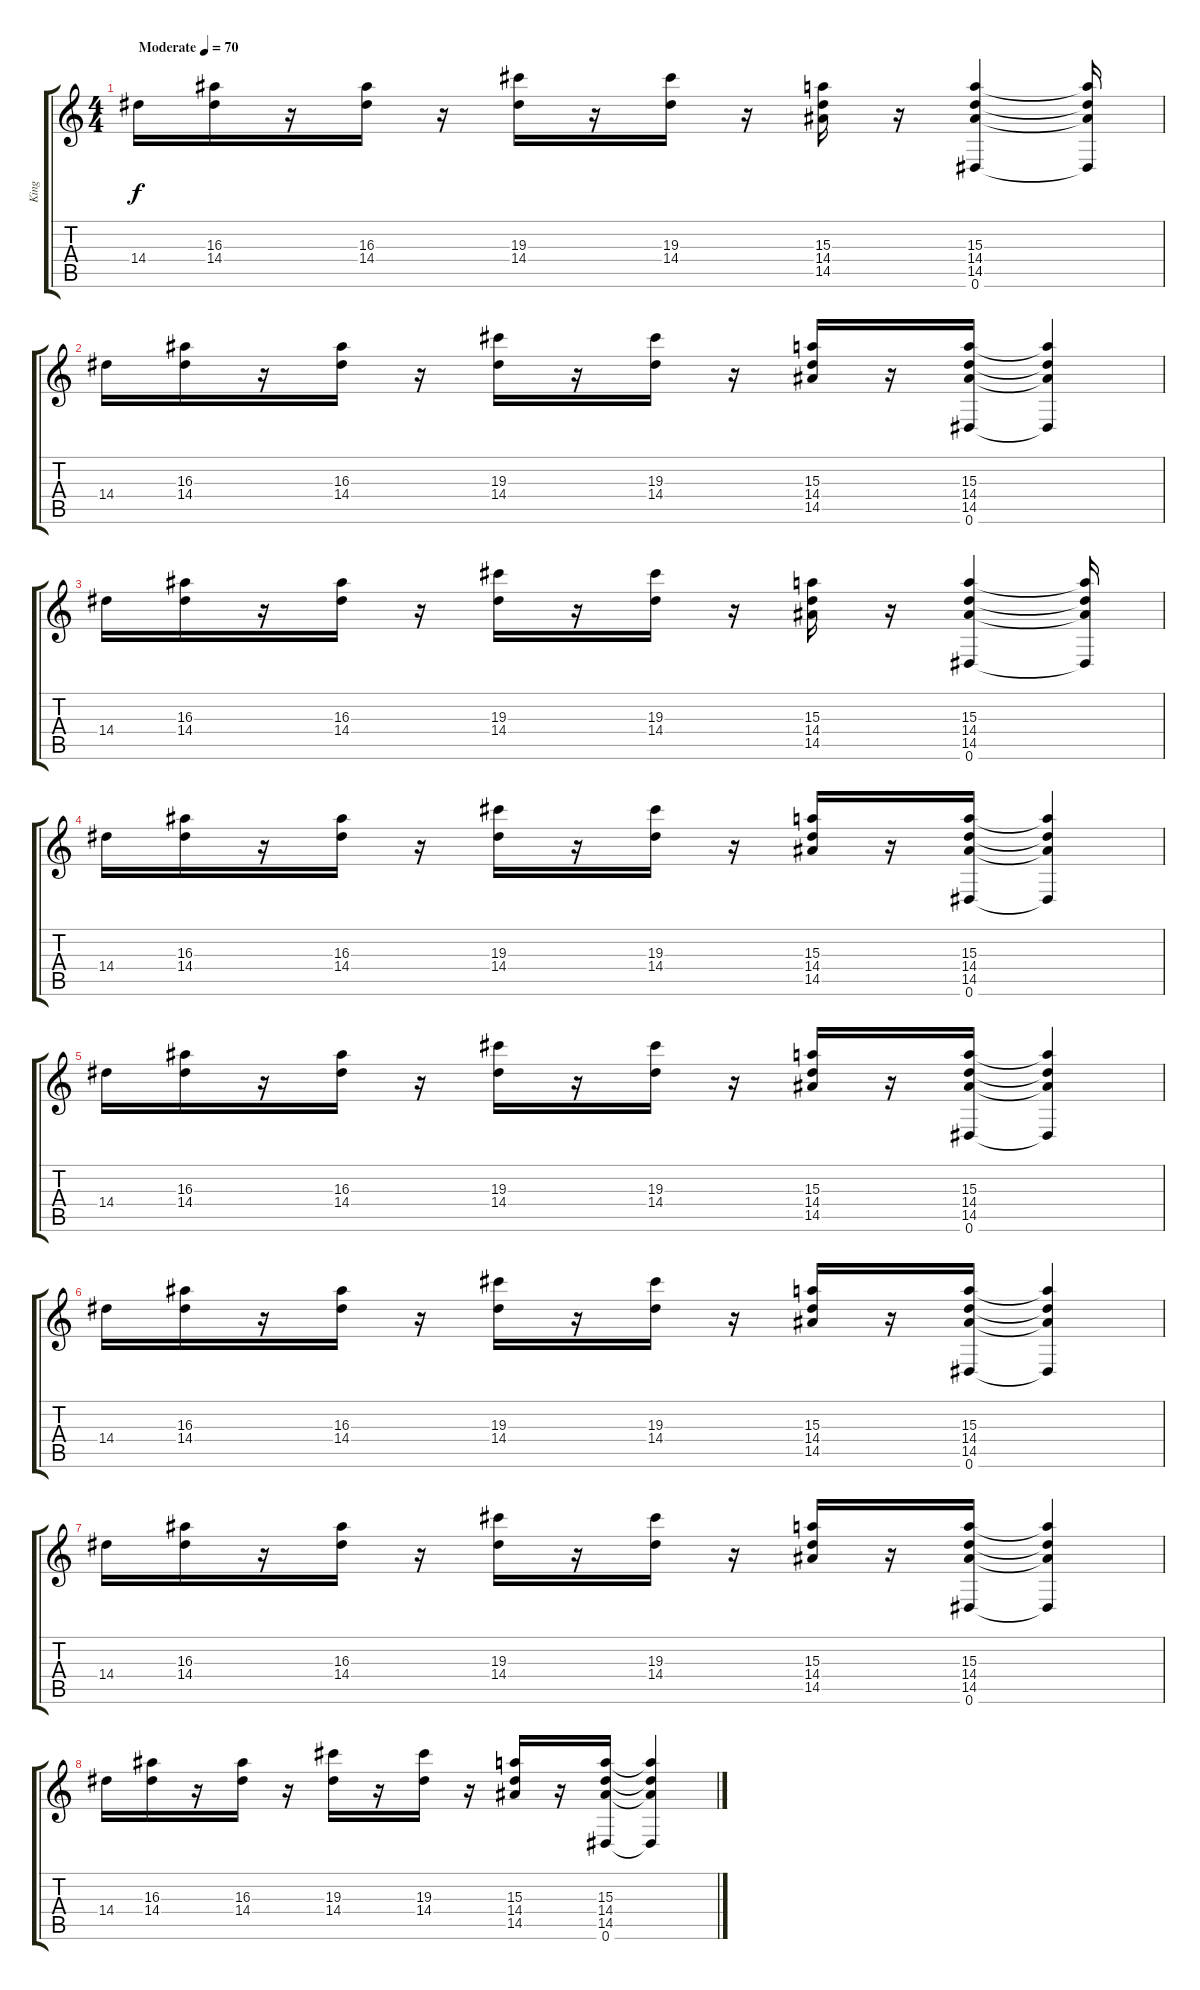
\track ("King" "King") {instrument distortionguitar}
\staff {score tabs}
\tuning (Eb4 Bb3 Gb3 Db3 Ab2 Eb2) {hide}
\ts (4 4)
\tempo (70 "Moderate")
\clef g2
\ks c
14.4.16{dy f instrument distortionguitar} (16.3 14.4).16 r.16 (16.3 14.4).16 r.16 (19.3 14.4).16 r.16 (19.3 14.4).16 r.16 (15.3 14.4 14.5).16 r.16 (15.3 14.4 14.5 0.6).4 (15.3{t} 14.4{t} 14.5{t} 0.6{t}).16 |
14.4.16 (16.3 14.4).16 r.16 (16.3 14.4).16 r.16 (19.3 14.4).16 r.16 (19.3 14.4).16 r.16 (15.3 14.4 14.5).16 r.16 (15.3 14.4 14.5 0.6).16 (15.3{t} 14.4{t} 14.5{t} 0.6{t}).4 |
14.4.16 (16.3 14.4).16 r.16 (16.3 14.4).16 r.16 (19.3 14.4).16 r.16 (19.3 14.4).16 r.16 (15.3 14.4 14.5).16 r.16 (15.3 14.4 14.5 0.6).4 (15.3{t} 14.4{t} 14.5{t} 0.6{t}).16 |
14.4.16 (16.3 14.4).16 r.16 (16.3 14.4).16 r.16 (19.3 14.4).16 r.16 (19.3 14.4).16 r.16 (15.3 14.4 14.5).16 r.16 (15.3 14.4 14.5 0.6).16 (15.3{t} 14.4{t} 14.5{t} 0.6{t}).4 |
14.4.16 (16.3 14.4).16 r.16 (16.3 14.4).16 r.16 (19.3 14.4).16 r.16 (19.3 14.4).16 r.16 (15.3 14.4 14.5).16 r.16 (15.3 14.4 14.5 0.6).16 (15.3{t} 14.4{t} 14.5{t} 0.6{t}).4 |
14.4.16 (16.3 14.4).16 r.16 (16.3 14.4).16 r.16 (19.3 14.4).16 r.16 (19.3 14.4).16 r.16 (15.3 14.4 14.5).16 r.16 (15.3 14.4 14.5 0.6).16 (15.3{t} 14.4{t} 14.5{t} 0.6{t}).4 |
14.4.16 (16.3 14.4).16 r.16 (16.3 14.4).16 r.16 (19.3 14.4).16 r.16 (19.3 14.4).16 r.16 (15.3 14.4 14.5).16 r.16 (15.3 14.4 14.5 0.6).16 (15.3{t} 14.4{t} 14.5{t} 0.6{t}).4 |
14.4.16 (16.3 14.4).16 r.16 (16.3 14.4).16 r.16 (19.3 14.4).16 r.16 (19.3 14.4).16 r.16 (15.3 14.4 14.5).16 r.16 (15.3 14.4 14.5 0.6).16 (15.3{t} 14.4{t} 14.5{t} 0.6{t}).4
